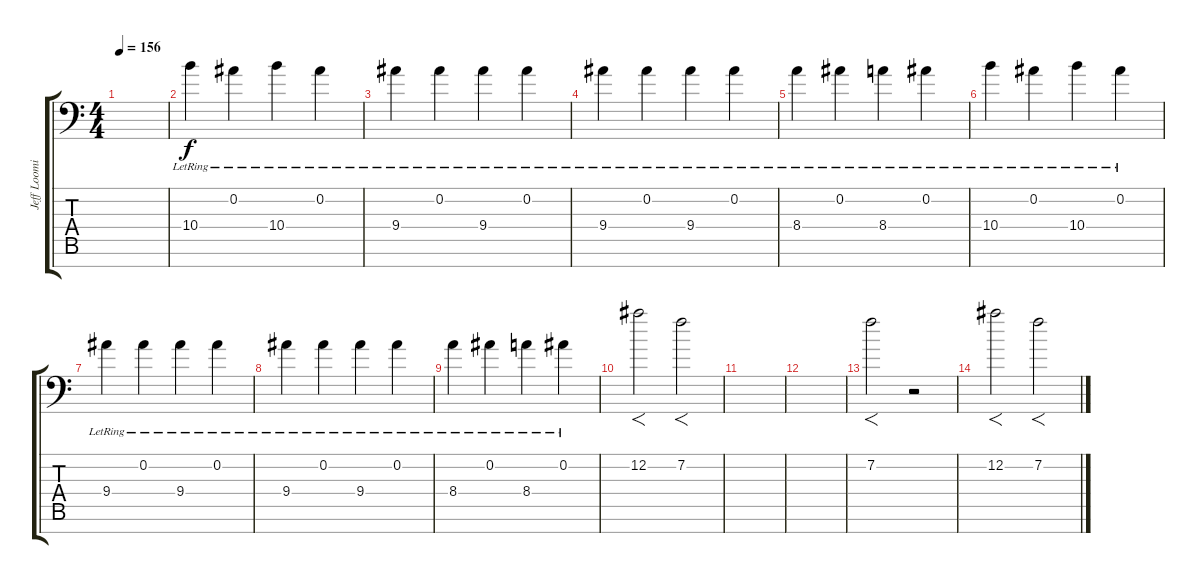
\track ("Jeff Loomis Lead and Solo" "Jeff Loomi") {instrument distortionguitar}
\staff {score tabs}
\tuning (Eb4 Bb3 Gb3 Db3 Ab2 Eb2 Bb1) {hide}
\ts (4 4)
\tempo 156
\clef f4
\ks c
|
10.4{lr}.4 0.2{lr}.4 10.4{lr}.4 0.2{lr}.4 |
9.4{lr}.4 0.2{lr}.4 9.4{lr}.4 0.2{lr}.4 |
9.4{lr}.4 0.2{lr}.4 9.4{lr}.4 0.2{lr}.4 |
8.4{lr}.4 0.2{lr}.4 8.4{lr}.4 0.2{lr}.4 |
10.4{lr}.4 0.2{lr}.4 10.4{lr}.4 0.2{lr}.4 |
9.4{lr}.4 0.2{lr}.4 9.4{lr}.4 0.2{lr}.4 |
9.4{lr}.4 0.2{lr}.4 9.4{lr}.4 0.2{lr}.4 |
8.4{lr}.4 0.2{lr}.4 8.4{lr}.4{volume 12} 0.2{lr}.4 |
\section ("" "")
12.2.2{f} 7.2.2{f} |
|
|
7.2.2{f} r.2 |
12.2.2{f} 7.2.2{f}
